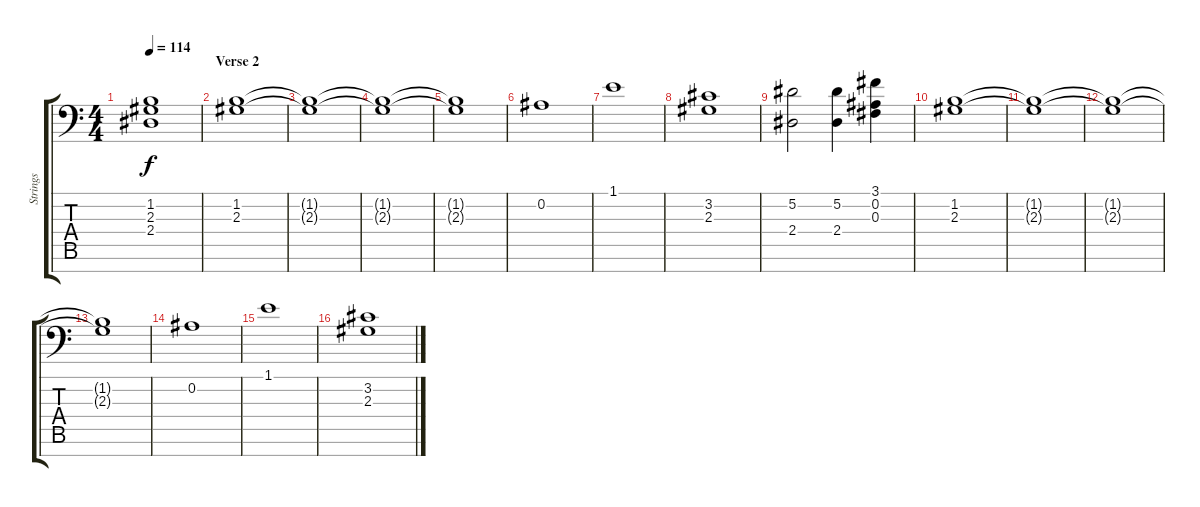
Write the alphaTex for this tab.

\track ("Strings" "Strings") {instrument stringensemble2}
\staff {score tabs}
\tuning (Eb4 Bb3 Gb3 Db3 Ab2 Eb2 Bb1) {hide}
\ts (4 4)
\tempo 114
\clef f4
\ks c
(1.2 2.3 2.4).1{dy f} |
\section ("" "Verse 2")
(1.2 2.3).1 |
(1.2{t} 2.3{t}).1 |
(1.2{t} 2.3{t}).1 |
(1.2{t} 2.3{t}).1 |
0.2.1 |
1.1.1 |
(3.2 2.3).1 |
(5.2 2.4).2 (5.2 2.4).4 (3.1 0.2 0.3).4 |
(1.2 2.3).1 |
(1.2{t} 2.3{t}).1 |
(1.2{t} 2.3{t}).1 |
(1.2{t} 2.3{t}).1 |
0.2.1 |
1.1.1 |
(3.2 2.3).1
